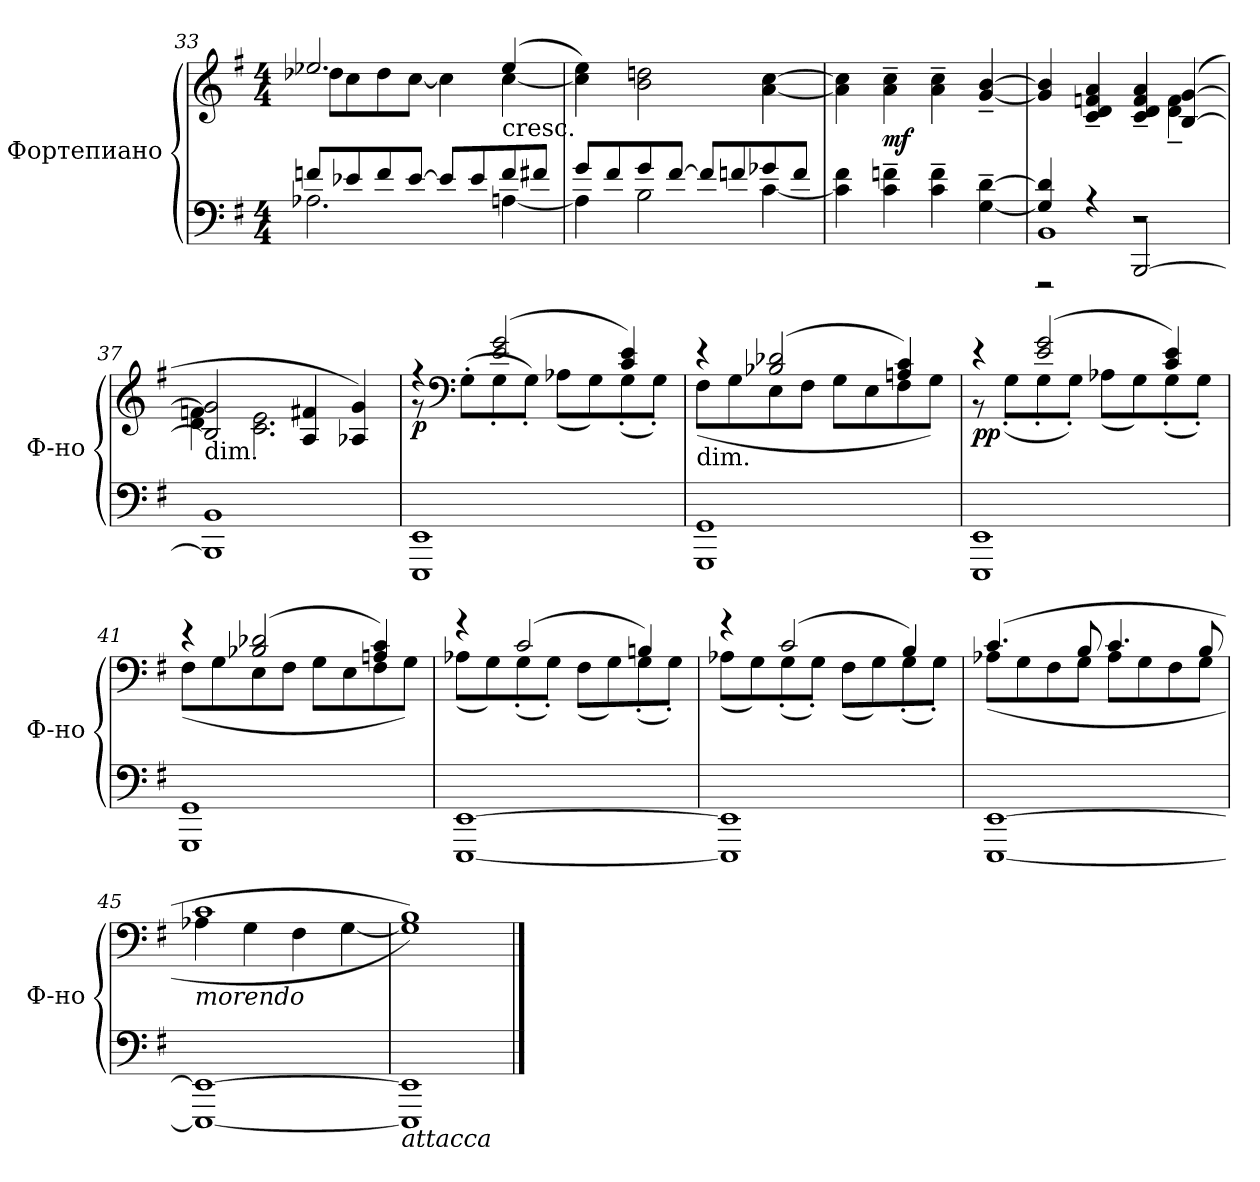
**kern	**kern	**dynam
*part1	*part1	*part1
*staff2	*staff1	*staff1/2
*I"Фортепиано	*	*
*I'Ф-но	*	*
*clefF4	*clefG2	*
*k[f#]	*k[f#]	*
*M4/4	*M4/4	*
=33	=33	=33
*^	*^	*
8fn/L	2.A-X\	2.ee-X/	8dd-X\L	.
8e-X/	.	.	8cc\	.
8f/	.	.	8dd-\	.
[8e-/J	.	.	[8cc\J	.
8e-/L]	.	.	4cc\]	.
8e-/	.	.	.	.
!	!	!LO:TX:b:t=cresc.	!	!
8f/	[4An\	(>4ee-/	[4cc\	.
8f#X/J	.	.	.	.
*	*	*v	*v	*
=34	=34	=34	=34
8g/L	4A\]	4cc\] 4ee\)	.
8f#/	.	.	.
8g/	2B\	2b\ 2ddn\	.
[8f#/J	.	.	.
8f#/L]	.	.	.
8fn/	.	.	.
8g-X/	[4c\	[4a\ [4cc\	.
8f/J	.	.	.
*v	*v	*	*
=35	=35	=35
4c\] 4f#\	4a\] 4cc\]	.
!	!	!LO:DY:b
4c\~ 4fn\~	4a\~ 4cc\~	mf
4c\~ 4f\~	4a\~ 4cc\~	.
[4G\~ [4d\~	[4g/~ [4b/~	.
=36	=36	=36
*^	*^	*
*	*^	*	*	*
4G/] 4d/]	1BB	2rFFF	4g/] 4b/]	2.ryy	.
4rA	.	.	4c/~ 4d/~ 4fn/~ 4a/~	.	.
2r	.	[2BBB~/	4c/~ 4d/~ 4f/~ 4a/~	.	.
.	.	.	(>[4B/ [4g/	4d\~ 4f\~	.
*v	*v	*v	*	*	*
=37	=37	=37	=37
!	!LO:TX:b:t=dim.	!	!
1BBB] 1BB	2B/] 2g/]	4d\ 4fn\	.
.	.	2.c\ 2.e\	.
.	4A/ 4f#X/	.	.
.	4A-X/ 4g/)	.	.
=38	=38	=38	=38
!	!	!	!LO:DY:b
1EEE 1EE	4r	8r	p
*	*clefF4	*	*
.	.	(<8G'\L	.
.	(>2e/ 2g/	8G'\	.
.	.	8G'\J)	.
.	.	(<8A-X\L	.
.	.	8G\)	.
.	4c/ 4e/)	(<8G'\	.
.	.	8G'\J)	.
=39	=39	=39	=39
!	!LO:TX:b:t=dim.	!	!
1GGG 1GG	4r	(<8F#\L	.
.	.	8G\	.
.	(>2B-X/ 2d-X/	8E\	.
.	.	8F#\J	.
.	.	8G\L	.
.	.	8E\	.
.	4An/ 4c/)	8F#\	.
.	.	8G\J)	.
=40	=40	=40	=40
!	!	!	!LO:DY:b
1EEE 1EE	4r	8r	pp
.	.	(<8G'\L	.
.	(>2e/ 2g/	8G'\	.
.	.	8G'\J)	.
.	.	(<8A-X\L	.
.	.	8G\)	.
.	4c/ 4e/)	(<8G'\	.
.	.	8G'\J)	.
=41	=41	=41	=41
1GGG 1GG	4r	(<8F#\L	.
.	.	8G\	.
.	(>2B-X/ 2d-X/	8E\	.
.	.	8F#\J	.
.	.	8G\L	.
.	.	8E\	.
.	4An/ 4c/)	8F#\	.
.	.	8G\J)	.
=42	=42	=42	=42
[1EEE [1EE	4r	(<8A-X\L	.
.	.	8G\)	.
.	(>2c/	(<8G'\	.
.	.	8G'\J)	.
.	.	(<8F#\L	.
.	.	8G\)	.
.	4Bn/)	(<8G'\	.
.	.	8G'\J)	.
=43	=43	=43	=43
1EEE] 1EE]	4r	(<8A-X\L	.
.	.	8G\)	.
.	(>2c/	(<8G'\	.
.	.	8G'\J)	.
.	.	(<8F#\L	.
.	.	8G\)	.
.	4B/)	(<8G'\	.
.	.	8G'\J)	.
=44	=44	=44	=44
[1EEE [1EE	(>4.c/	(<8A-X\L	.
.	.	8G\	.
.	.	8F#\	.
.	8B/	8G\J	.
.	4.c/	8A-\L	.
.	.	8G\	.
.	.	8F#\	.
.	8B/	8G\J	.
=45	=45	=45	=45
!	!LO:TX:b:i:t=morendo	!	!
1EEE_ 1EE_	1c	4A-X\	.
.	.	4G\	.
.	.	4F#\	.
.	.	[4G\	.
=46	=46	=46	=46
!LO:TX:b:i:t=attacca	!	!	!
1EEE] 1EE]	1B)	1G])	.
*	*v	*v	*
==	==	==
*-	*-	*-
